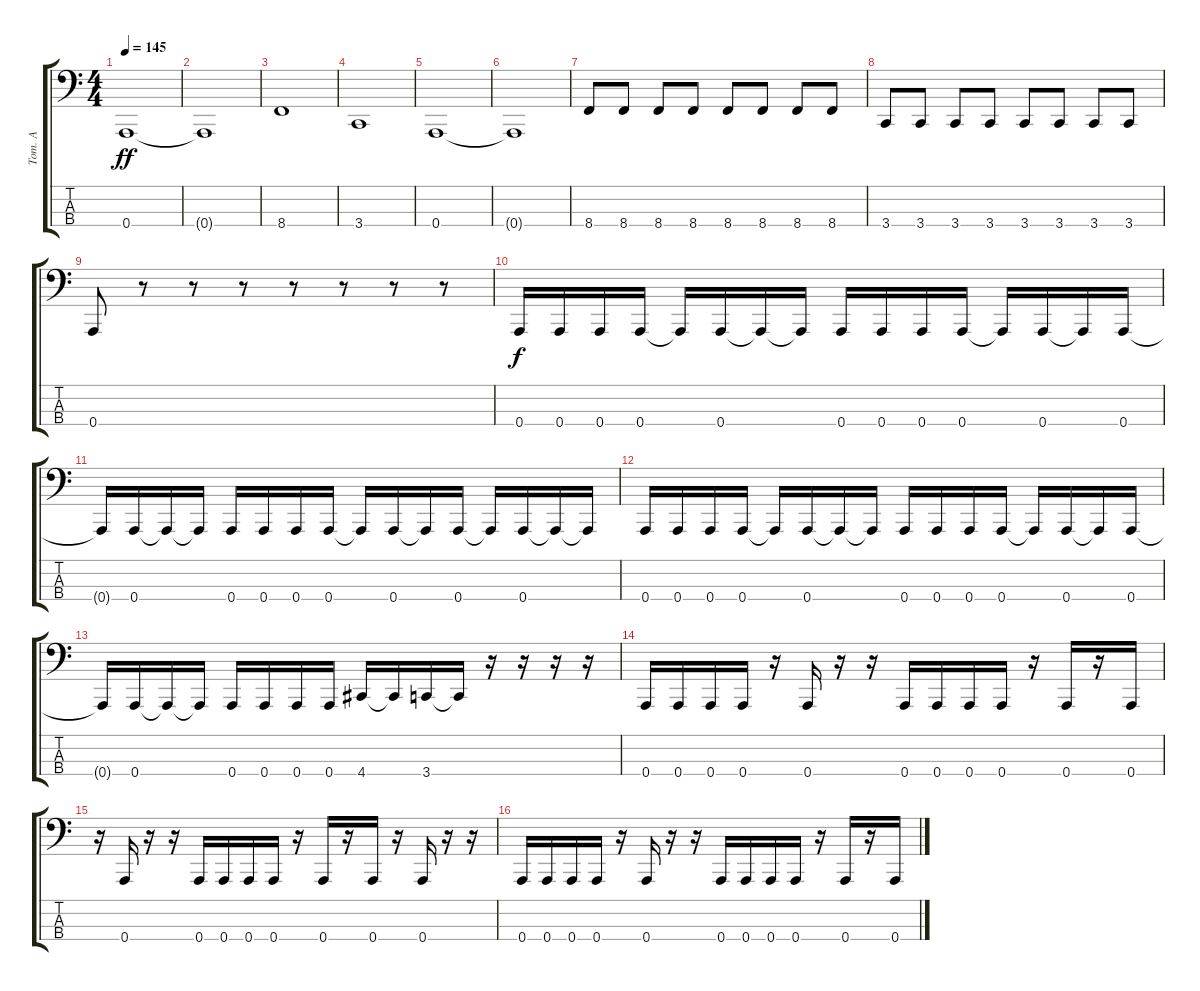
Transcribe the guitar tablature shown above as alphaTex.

\track ("Tom. A" "Tom. A") {instrument electricbasspick}
\staff {score tabs}
\tuning (D2 A1 E1 A0) {hide}
\ts (4 4)
\tempo 145
\clef f4
\ks c
0.4.1{dy ff} |
0.4{t}.1 |
8.4.1 |
3.4.1 |
0.4.1 |
0.4{t}.1 |
8.4.8 8.4.8 8.4.8 8.4.8 8.4.8 8.4.8 8.4.8 8.4.8 |
3.4.8 3.4.8 3.4.8 3.4.8 3.4.8 3.4.8 3.4.8 3.4.8 |
0.4.8 r.8 r.8 r.8 r.8 r.8 r.8 r.8 |
0.4.16{dy f} 0.4.16 0.4.16 0.4.16 0.4{t}.16 0.4.16 0.4{t}.16 0.4{t}.16 0.4.16 0.4.16 0.4.16 0.4.16 0.4{t}.16 0.4.16 0.4{t}.16 0.4.16 |
0.4{t}.16 0.4.16 0.4{t}.16 0.4{t}.16 0.4.16 0.4.16 0.4.16 0.4.16 0.4{t}.16 0.4.16 0.4{t}.16 0.4.16 0.4{t}.16 0.4.16 0.4{t}.16 0.4{t}.16 |
0.4.16 0.4.16 0.4.16 0.4.16 0.4{t}.16 0.4.16 0.4{t}.16 0.4{t}.16 0.4.16 0.4.16 0.4.16 0.4.16 0.4{t}.16 0.4.16 0.4{t}.16 0.4.16 |
0.4{t}.16 0.4.16 0.4{t}.16 0.4{t}.16 0.4.16 0.4.16 0.4.16 0.4.16 4.4.16 4.4{t}.16 3.4.16 3.4{t}.16 r.16 r.16 r.16 r.16 |
0.4.16 0.4.16 0.4.16 0.4.16 r.16 0.4.16 r.16 r.16 0.4.16 0.4.16 0.4.16 0.4.16 r.16 0.4.16 r.16 0.4.16 |
r.16 0.4.16 r.16 r.16 0.4.16 0.4.16 0.4.16 0.4.16 r.16 0.4.16 r.16 0.4.16 r.16 0.4.16 r.16 r.16 |
0.4.16 0.4.16 0.4.16 0.4.16 r.16 0.4.16 r.16 r.16 0.4.16 0.4.16 0.4.16 0.4.16 r.16 0.4.16 r.16 0.4.16
